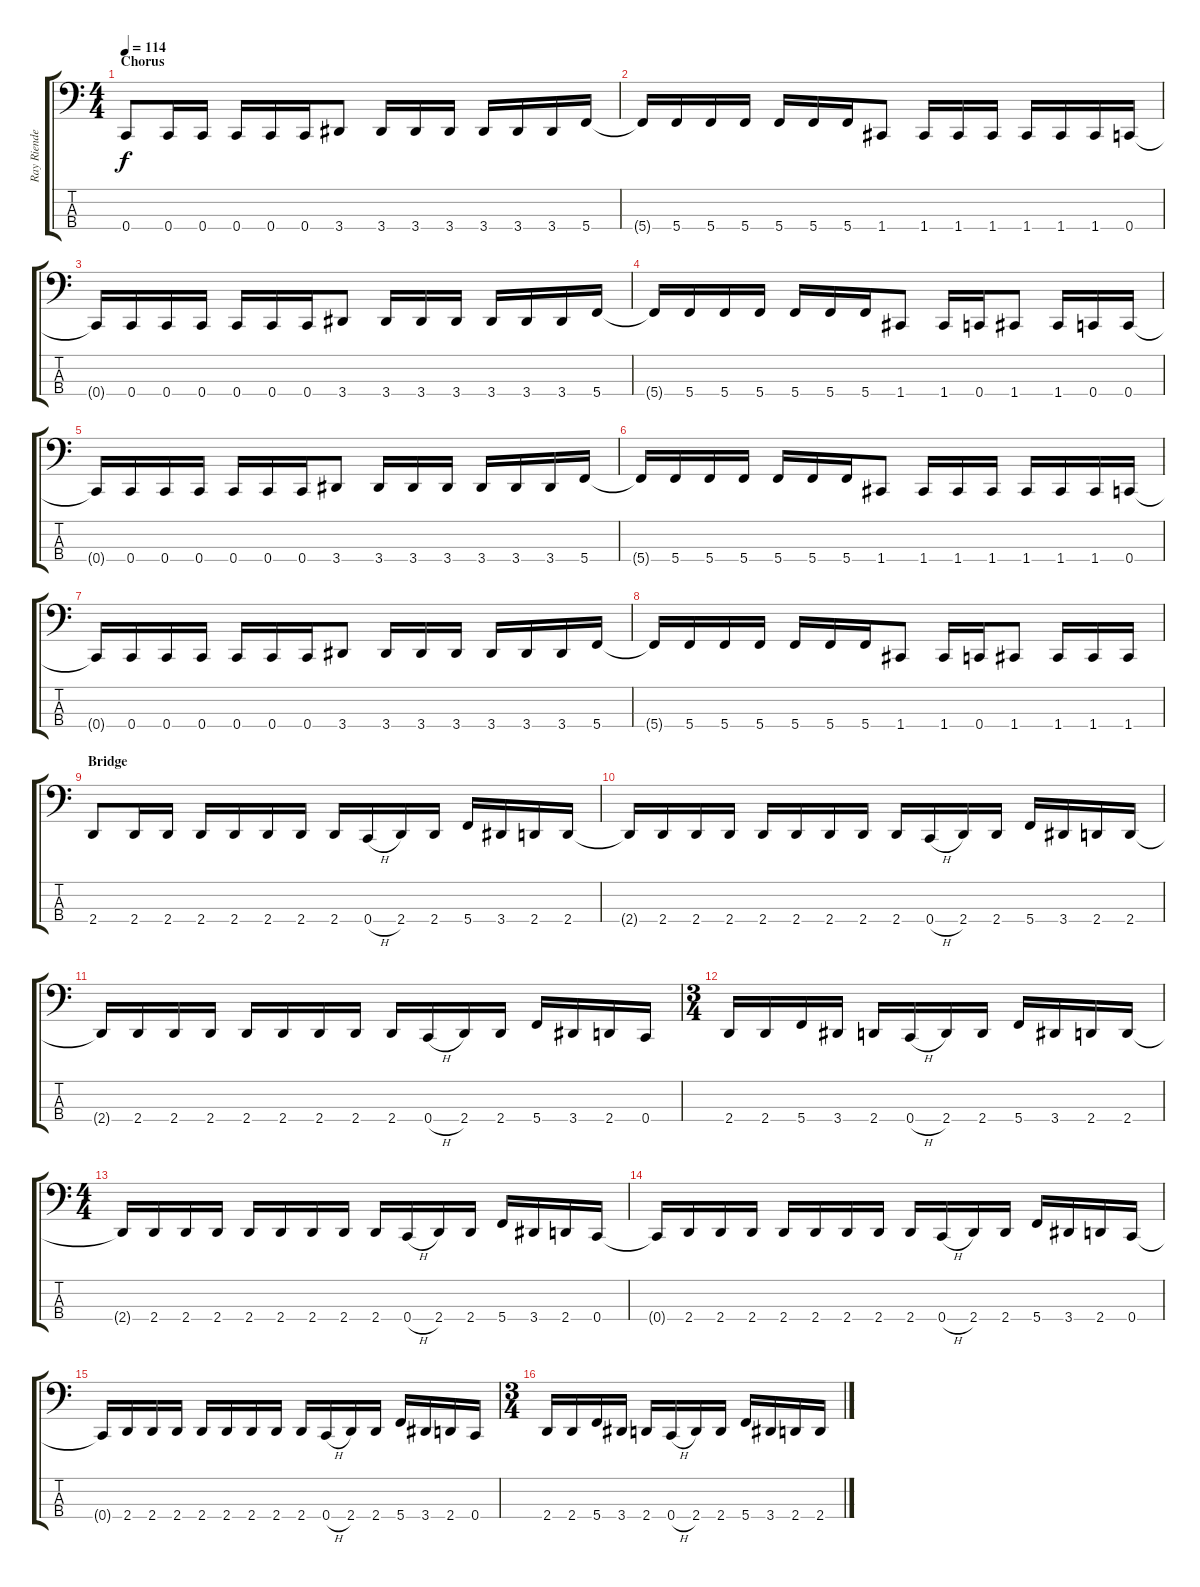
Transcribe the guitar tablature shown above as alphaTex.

\track ("Ray Riendeau" "Ray Riende") {instrument electricbassfinger}
\staff {score tabs}
\tuning (F2 C2 G1 C1) {hide}
\ts (4 4)
\section ("" "Chorus")
\tempo 114
\clef f4
\ks c
0.4.8{dy f} 0.4.16 0.4.16 0.4.16 0.4.16 0.4.16 3.4.8 3.4.16 3.4.16 3.4.16 3.4.16 3.4.16 3.4.16 5.4.16 |
5.4{t}.16 5.4.16 5.4.16 5.4.16 5.4.16 5.4.16 5.4.16 1.4.8 1.4.16 1.4.16 1.4.16 1.4.16 1.4.16 1.4.16 0.4.16 |
0.4{t}.16 0.4.16 0.4.16 0.4.16 0.4.16 0.4.16 0.4.16 3.4.8 3.4.16 3.4.16 3.4.16 3.4.16 3.4.16 3.4.16 5.4.16 |
5.4{t}.16 5.4.16 5.4.16 5.4.16 5.4.16 5.4.16 5.4.16 1.4.8 1.4.16 0.4.16 1.4.8 1.4.16 0.4.16 0.4.16 |
0.4{t}.16 0.4.16 0.4.16 0.4.16 0.4.16 0.4.16 0.4.16 3.4.8 3.4.16 3.4.16 3.4.16 3.4.16 3.4.16 3.4.16 5.4.16 |
5.4{t}.16 5.4.16 5.4.16 5.4.16 5.4.16 5.4.16 5.4.16 1.4.8 1.4.16 1.4.16 1.4.16 1.4.16 1.4.16 1.4.16 0.4.16 |
0.4{t}.16 0.4.16 0.4.16 0.4.16 0.4.16 0.4.16 0.4.16 3.4.8 3.4.16 3.4.16 3.4.16 3.4.16 3.4.16 3.4.16 5.4.16 |
5.4{t}.16 5.4.16 5.4.16 5.4.16 5.4.16 5.4.16 5.4.16 1.4.8 1.4.16 0.4.16 1.4.8 1.4.16 1.4.16 1.4.16 |
\section ("" "Bridge")
2.4.8 2.4.16 2.4.16 2.4.16 2.4.16 2.4.16 2.4.16 2.4.16 0.4{h}.16 2.4.16 2.4.16 5.4.16 3.4.16 2.4.16 2.4.16 |
2.4{t}.16 2.4.16 2.4.16 2.4.16 2.4.16 2.4.16 2.4.16 2.4.16 2.4.16 0.4{h}.16 2.4.16 2.4.16 5.4.16 3.4.16 2.4.16 2.4.16 |
2.4{t}.16 2.4.16 2.4.16 2.4.16 2.4.16 2.4.16 2.4.16 2.4.16 2.4.16 0.4{h}.16 2.4.16 2.4.16 5.4.16 3.4.16 2.4.16 0.4.16 |
\ts (3 4)
2.4.16 2.4.16 5.4.16 3.4.16 2.4.16 0.4{h}.16 2.4.16 2.4.16 5.4.16 3.4.16 2.4.16 2.4.16 |
\ts (4 4)
2.4{t}.16 2.4.16 2.4.16 2.4.16 2.4.16 2.4.16 2.4.16 2.4.16 2.4.16 0.4{h}.16 2.4.16 2.4.16 5.4.16 3.4.16 2.4.16 0.4.16 |
0.4{t}.16 2.4.16 2.4.16 2.4.16 2.4.16 2.4.16 2.4.16 2.4.16 2.4.16 0.4{h}.16 2.4.16 2.4.16 5.4.16 3.4.16 2.4.16 0.4.16 |
0.4{t}.16 2.4.16 2.4.16 2.4.16 2.4.16 2.4.16 2.4.16 2.4.16 2.4.16 0.4{h}.16 2.4.16 2.4.16 5.4.16 3.4.16 2.4.16 0.4.16 |
\ts (3 4)
2.4.16 2.4.16 5.4.16 3.4.16 2.4.16 0.4{h}.16 2.4.16 2.4.16 5.4.16 3.4.16 2.4.16 2.4.16
